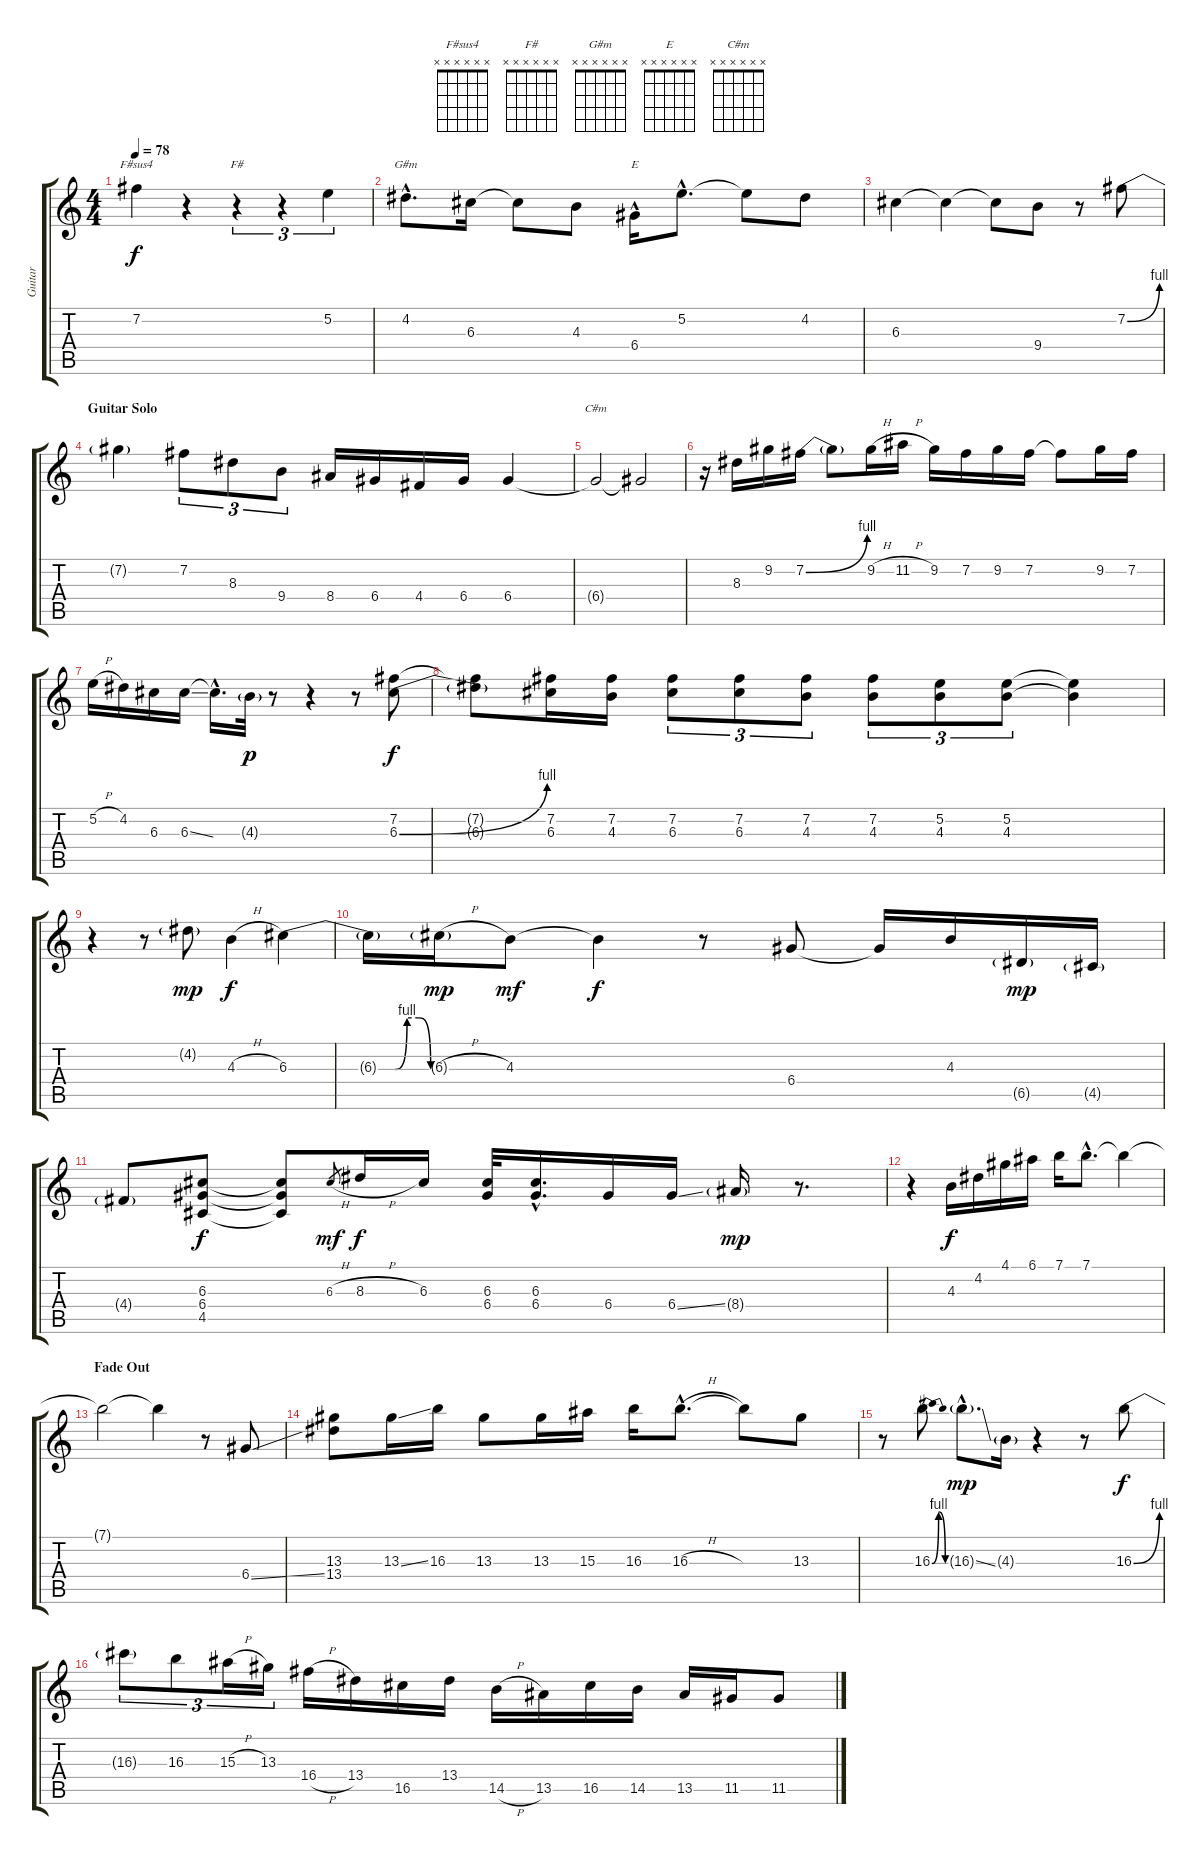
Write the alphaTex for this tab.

\track ("Guitar" "Guitar") {instrument overdrivenguitar}
\staff {score tabs}
\tuning (E4 B3 G3 D3 A2 E2) {hide}
\chord ("F#sus4" x x x x x x) {firstfret 0}
\chord ("F#" x x x x x x) {firstfret 0}
\chord ("G#m" x x x x x x) {firstfret 0}
\chord ("E" x x x x x x) {firstfret 0}
\chord ("C#m" x x x x x x) {firstfret 0}
\ts (4 4)
\tempo 78
\clef g2
\ks c
7.2.4{ch "F#sus4" dy f} r.4 r.4{tu (3 2) ch "F#"} r.4{tu (3 2)} 5.2.4{tu (3 2)} |
4.2{hac}.8{d ch "G#m"} 6.3.16 6.3{t}.8 4.3.8 6.4{hac}.16{ch "E"} 5.2{hac}.8{d} 5.2{t}.8 4.2.8 |
6.3.4 6.3{t}.4 6.3{t}.8 9.4.8 r.8 7.2{be (bend 0 0 60 4)}.8{volume 13} |
\section ("" "Guitar Solo")
7.2{t}.4{volume 13} 7.2.8{tu (3 2)} 8.3.8{tu (3 2)} 9.4.8{tu (3 2)} 8.4.16 6.4.16 4.4.16 6.4.16 6.4.4 |
6.4{t}.2{ch "C#m"} 6.4{t}.2 |
r.16 8.3.16 9.2.16 7.2{be (bend 0 0 60 4)}.16 7.2{t}.8 9.2{h}.16 11.2{h}.16 9.2.16 7.2.16 9.2.16 7.2.16 7.2{t}.8 9.2.16 7.2.16 |
5.2{h}.16 4.2.16 6.3.16 6.3{ss}.16 6.3{hac t}.16{d} 4.3{g}.32{dy p} r.8 r.4 r.8 (7.2 6.3{be (bend 0 0 60 4)}).8{dy f} |
(7.2{t} 6.3{t}).8 (7.2 6.3).16 (7.2 4.3).16 (7.2 6.3).8{tu (3 2)} (7.2 6.3).8{tu (3 2)} (7.2 4.3).8{tu (3 2)} (7.2 4.3).8{tu (3 2)} (5.2 4.3).8{tu (3 2)} (5.2 4.3).8{tu (3 2)} (5.2{t} 4.3{t}).4 |
r.4 r.8 4.2{g}.8{dy mp} 4.3{h}.4{dy f} 6.3{be (custom 0 0 45 0 50 4 55 4 60 0)}.4 |
6.3{t}.16 6.3{h g}.16{dy mp} 4.3.8{dy mf} 4.3{t}.4{dy f} r.8 6.4.8 6.4{t}.16 4.3.16 6.5{g}.16{dy mp} 4.5{g}.16 |
4.4{g}.8 (6.3 6.4 4.5).8{dy f} (6.3{t} 6.4{t} 4.5{t}).8 6.3{h}.8{gr dy mf} 8.3{h}.16{dy f} 6.3.16 (6.3 6.4).32 (6.3{hac} 6.4{hac}).16{d} 6.4.16 6.4{ss}.16 8.4{g}.16{dy mp} r.8{d} |
r.4 4.3.16{dy f} 4.2.16 4.1.16 6.1.16 7.1.16 7.1{hac}.8{d} 7.1{t}.4 |
\section ("" "Fade Out")
7.1{t}.2{volume 6} 7.1{t}.4 r.8 6.4{ss}.8 |
(13.3 13.4).8 13.3{ss}.16 16.3.16 13.3.8 13.3.16 15.3.16 16.3.16 16.3{h hac}.8{d} 16.3{t}.8 13.3.8 |
r.8{volume 3} 16.3{be (bendrelease 0 0 30 4 45 4 60 0)}.8 16.3{ss g hac}.8{d dy mp} 4.3{g}.16 r.4 r.8 16.3{be (bend 0 0 60 4)}.8{dy f} |
16.3{t}.8{tu (3 2)} 16.3.8{tu (3 2)} 15.3{h}.16{tu (3 2)} 13.3.16{tu (3 2)} 16.4{h}.16 13.4.16 16.5.16 13.4.16 14.5{h}.16 13.5.16 16.5.16 14.5.16 13.5.16 11.5.16 11.5.8
